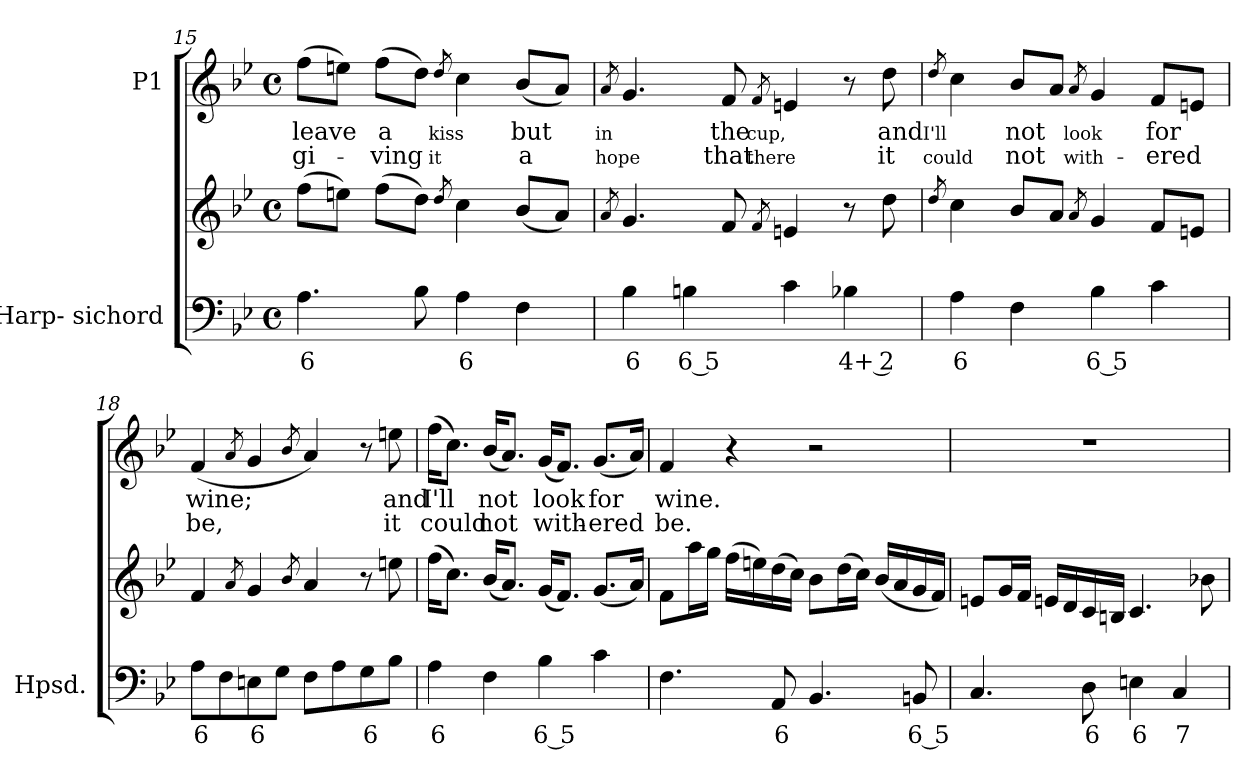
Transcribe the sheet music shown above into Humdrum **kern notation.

**kern	**text	**kern	**kern	**text	**text
*part2	*part2	*part2	*part1	*part1	*part1
*staff3	*staff3	*staff2	*staff1	*staff1	*staff1
*I"Harp- sichord	*	*	*I"P1	*	*
*I'Hpsd.	*	*	*	*	*
*clefF4	*	*clefG2	*clefG2	*	*
*k[b-e-]	*	*k[b-e-]	*k[b-e-]	*	*
*B-:	*	*B-:	*B-:	*	*
*M4/4	*	*M4/4	*M4/4	*	*
*met(c)	*	*met(c)	*met(c)	*	*
=15	=15	=15	=15	=15	=15
!	!LO:LY:b:color=#000000	!	!	!	!
!	!	!	!	!LO:LY:b:color=#000000	!LO:LY:b:color=#000000
4.Ai\	6	(8ffi\L	(8ffi\L	leave	gi-
.	.	8eeni\J)	8eeni\J)	.	.
!	!	!	!	!LO:LY:b:color=#000000	!LO:LY:b:color=#000000
.	.	(8ffi\L	(8ffi\L	a	-ving
8B-i\	.	8ddi\J)	8ddi\J)	.	.
!	!	!	!	!LO:LY:b:color=#000000	!LO:LY:b:color=#000000
.	.	8qddi/	8qddi/	kiss	it
!	!LO:LY:b:color=#000000	!	!	!	!
4Ai\	6	4cci\	4cci\	.	.
!	!	!	!	!LO:LY:b:color=#000000	!LO:LY:b:color=#000000
4Fi\	.	(8b-i/L	(8b-i/L	but	a
.	.	8ai/J)	8ai/J)	.	.
!!LO:LB:g=z
=16	=16	=16	=16	=16	=16
!	!	!	!	!LO:LY:b:color=#000000	!LO:LY:b:color=#000000
.	.	8qai/	8qai/	in	hope
!	!LO:LY:b:color=#000000	!	!	!	!
4B-i\	6	4.gi/	4.gi/	.	.
!	!LO:LY:b:color=#000000	!	!	!	!
4Bni\	6 5	.	.	.	.
!	!	!	!	!LO:LY:b:color=#000000	!LO:LY:b:color=#000000
.	.	8fi/	8fi/	the	that
!	!	!	!	!LO:LY:b:color=#000000	!LO:LY:b:color=#000000
.	.	8qfi/	8qfi/	cup,	there
4ci\	.	4eni/	4eni/	.	.
!	!LO:LY:b:color=#000000	!	!	!	!
4B-Xi\	4+ 2	8r	8r	.	.
!	!	!	!	!LO:LY:b:color=#000000	!LO:LY:b:color=#000000
.	.	8ddi\	8ddi\	and	it
=17	=17	=17	=17	=17	=17
!	!	!	!	!LO:LY:b:color=#000000	!LO:LY:b:color=#000000
.	.	8qddi/	8qddi/	I'll	could
!	!LO:LY:b:color=#000000	!	!	!	!
4Ai\	6	4cci\	4cci\	.	.
!	!	!	!	!LO:LY:b:color=#000000	!LO:LY:b:color=#000000
4Fi\	.	8b-i/L	8b-i/L	not	not
.	.	8ai/J	8ai/J	.	.
!	!	!	!	!LO:LY:b:color=#000000	!LO:LY:b:color=#000000
.	.	8qai/	8qai/	look	with-
!	!LO:LY:b:color=#000000	!	!	!	!
4B-i\	6 5	4gi/	4gi/	.	.
!	!	!	!	!LO:LY:b:color=#000000	!LO:LY:b:color=#000000
4ci\	.	8fi/L	8fi/L	for	-ered
.	.	8eni/J	8eni/J	.	.
=18	=18	=18	=18	=18	=18
!	!LO:LY:b:color=#000000	!	!	!	!
!	!	!	!	!LO:LY:b:color=#000000	!LO:LY:b:color=#000000
8Ai\L	6	4fi/	(4fi/	wine;	be,
8Fi\	.	.	.	.	.
.	.	8qai/	8qai/	.	.
!	!LO:LY:b:color=#000000	!	!	!	!
8Eni\	6	4gi/	4gi/	.	.
8Gi\J	.	.	.	.	.
.	.	8qb-i/	8qb-i/	.	.
8Fi\L	.	4ai/	4ai/)	.	.
8Ai\	.	.	.	.	.
!	!LO:LY:b:color=#000000	!	!	!	!
8Gi\	6	8r	8r	.	.
!	!	!	!	!LO:LY:b:color=#000000	!LO:LY:b:color=#000000
8B-i\J	.	8eeni\	8eeni\	and	it
=19	=19	=19	=19	=19	=19
!	!LO:LY:b:color=#000000	!	!	!	!
!	!	!	!	!LO:LY:b:color=#000000	!LO:LY:b:color=#000000
4Ai\	6	(16ffi\KL	(16ffi\KL	I'll	could
.	.	8.cci\J)	8.cci\J)	.	.
!	!	!	!	!LO:LY:b:color=#000000	!LO:LY:b:color=#000000
4Fi\	.	(16b-i/KL	(16b-i/KL	not	not
.	.	8.ai/J)	8.ai/J)	.	.
!	!LO:LY:b:color=#000000	!	!	!	!
!	!	!	!	!LO:LY:b:color=#000000	!LO:LY:b:color=#000000
4B-i\	6 5	(16gi/KL	(16gi/KL	look	with-
.	.	8.fi/J)	8.fi/J)	.	.
!	!	!	!	!LO:LY:b:color=#000000	!LO:LY:b:color=#000000
4ci\	.	(8.gi/L	(8.gi/L	for	-ered
.	.	16ai/Jk)	16ai/Jk)	.	.
!!LO:LB:g=z
=20	=20	=20	=20	=20	=20
!	!	!	!	!LO:LY:b:color=#000000	!LO:LY:b:color=#000000
4.Fi\	.	8fi\L	4fi/	wine.	be.
.	.	16aai\L	.	.	.
.	.	16ggi\JJ	.	.	.
.	.	(16ffi\LL	4r	.	.
.	.	16eeni\)	.	.	.
!	!LO:LY:b:color=#000000	!	!	!	!
8AAi/	6	(16ddi\	.	.	.
.	.	16cci\JJ)	.	.	.
4.BB-i/	.	8b-i\L	2r	.	.
.	.	(16ddi\L	.	.	.
.	.	16cci\JJ)	.	.	.
.	.	(16b-i/LL	.	.	.
.	.	16ai/	.	.	.
!	!LO:LY:b:color=#000000	!	!	!	!
8BBni/	6 5	16gi/	.	.	.
.	.	16fi/JJ)	.	.	.
=21	=21	=21	=21	=21	=21
4.Ci/	.	8eni/L	1r	.	.
.	.	16gi/L	.	.	.
.	.	16fi/JJ	.	.	.
.	.	16eni/LL	.	.	.
.	.	16di/	.	.	.
!	!LO:LY:b:color=#000000	!	!	!	!
8Di\	6	16ci/	.	.	.
.	.	16Bni/JJ	.	.	.
!	!LO:LY:b:color=#000000	!	!	!	!
4Eni\	6	4.ci/	.	.	.
!	!LO:LY:b:color=#000000	!	!	!	!
4Ci/	7	.	.	.	.
.	.	8b-Xi\	.	.	.
=	=	=	=	=	=
*-	*-	*-	*-	*-	*-
